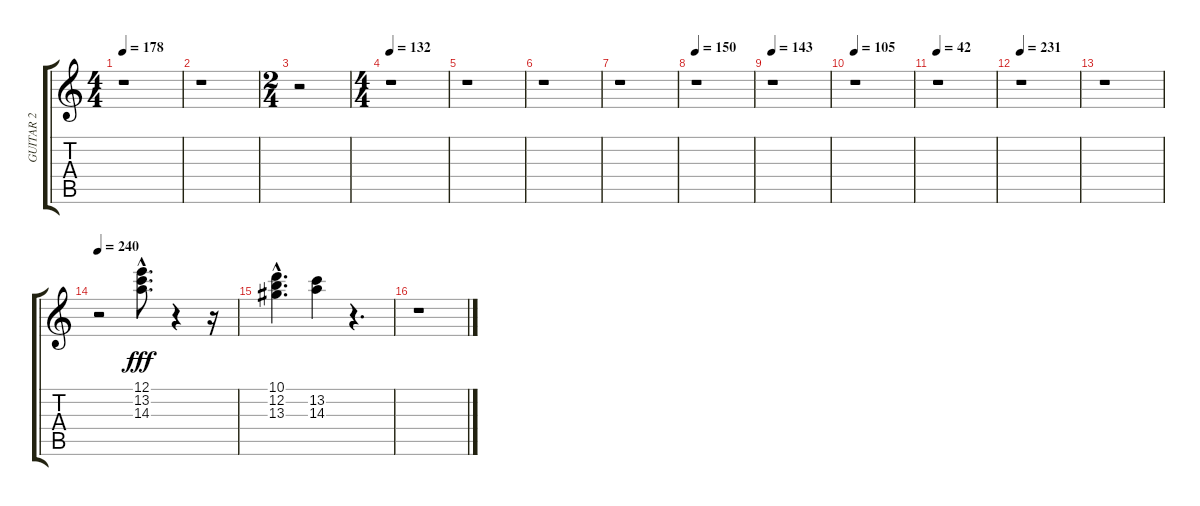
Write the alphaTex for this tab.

\track ("GUITAR 2" "GUITAR 2") {instrument electricguitarjazz}
\staff {score tabs}
\tuning (E4 B3 G3 D3 A2 E2) {hide}
\ts (4 4)
\tempo 178
\clef g2
\ks c
r.1{dy f} |
r.1 |
\ts (2 4)
r.2 |
\ts (4 4)
\tempo 132
r.1 |
r.1 |
r.1 |
r.1 |
\tempo 150
r.1 |
\tempo 143
r.1 |
\tempo 105
r.1 |
\tempo 42
r.1 |
\tempo 231
r.1 |
r.1 |
\tempo 240
r.2 (12.1{hac} 13.2{hac} 14.3{hac}).8{d dy fff} r.4 r.16 |
(10.1{hac} 12.2{hac} 13.3{hac}).4{d} (13.2 14.3).4 r.4{d} |
r.1
